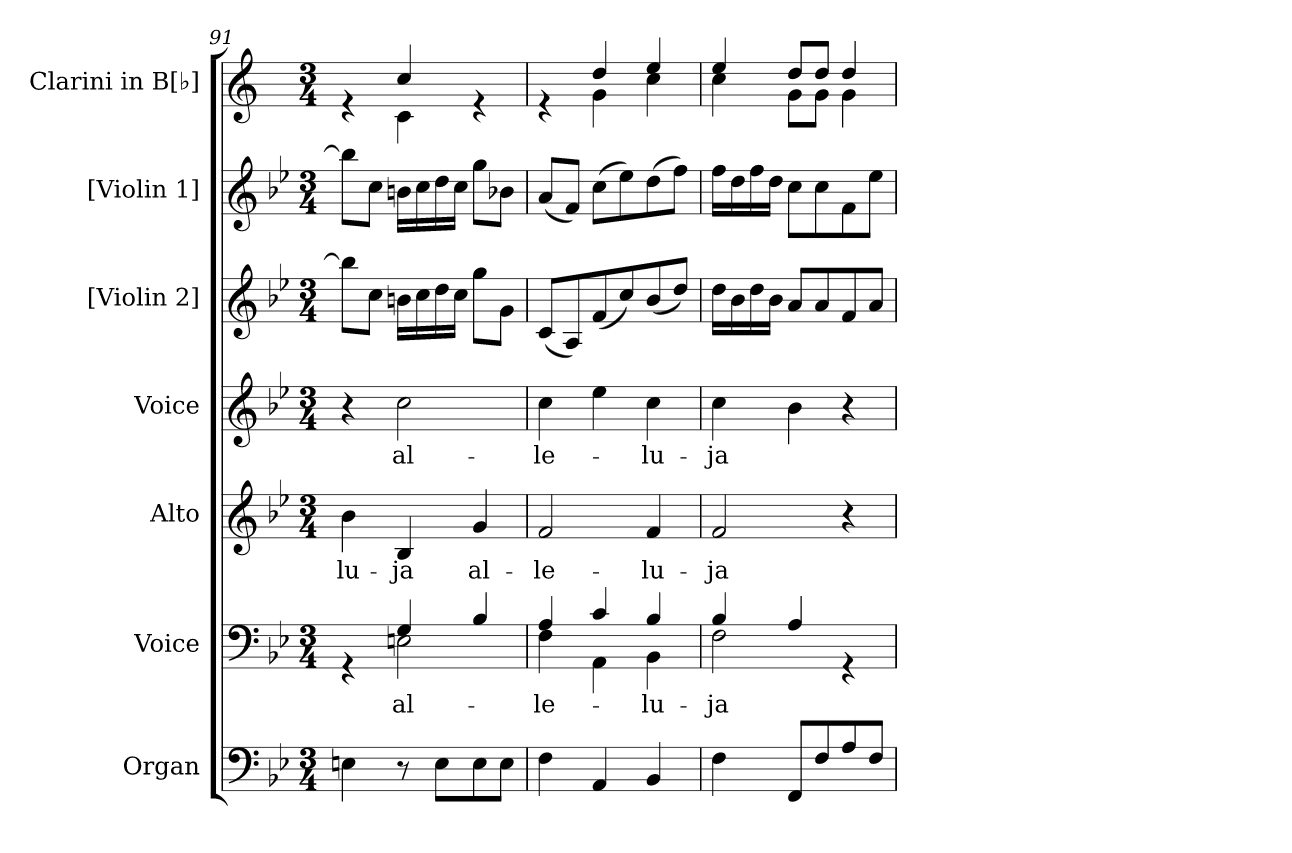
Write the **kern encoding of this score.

**kern	**kern	**text	**kern	**text	**kern	**text	**kern	**kern	**kern
*part7	*part6	*part6	*part5	*part5	*part4	*part4	*part3	*part2	*part1
*staff7	*staff6	*staff6	*staff5	*staff5	*staff4	*staff4	*staff3	*staff2	*staff1
*I"Organ	*I"Voice	*	*I"Alto	*	*I"Voice	*	*I"[Violin 2]	*I"[Violin 1]	*I"Clarini in B[♭]
*	*	*	*I'A	*	*	*	*I'Vln	*I'Vln	*
*clefF4	*clefF4	*	*clefG2	*	*clefG2	*	*clefG2	*clefG2	*clefG2
*	*	*	*	*	*	*	*	*	*ITrd1c2
*k[b-e-]	*k[b-e-]	*	*k[b-e-]	*	*k[b-e-]	*	*k[b-e-]	*k[b-e-]	*k[b-e-]
*M3/4	*M3/4	*	*M3/4	*	*M3/4	*	*M3/4	*M3/4	*M3/4
=91	=91	=91	=91	=91	=91	=91	=91	=91	=91
*	*^	*	*	*	*	*	*	*	*
!	!	!	!	!	!LO:LY:b	!	!	!	!	!
*	*	*	*	*	*	*	*	*	*	*^
4En\	4rGG	4ryy	.	4b-\	-lu-	4r	.	8bb-\L]	8bb-\L]	4re	4ryy
.	.	.	.	.	.	.	.	8cc\J	8cc\J	.	.
!	!	!	!LO:LY:b	!	!LO:LY:b	!	!LO:LY:b	!	!	!	!
8r	4G/	2En\	al-	4B-/	-ja	2cc\	al-	16bn\LL	16bn\LL	4b-/	4B-\
.	.	.	.	.	.	.	.	16cc\	16cc\	.	.
8E\L	.	.	.	.	.	.	.	16dd\	16dd\	.	.
.	.	.	.	.	.	.	.	16cc\JJ	16cc\JJ	.	.
!	!	!	!	!	!LO:LY:b	!	!	!	!	!	!
8E\	4B-/	.	.	4g/	al-	.	.	8gg\L	8gg\L	4re	4ryy
8E\J	.	.	.	.	.	.	.	8g\J	8b-X\J	.	.
=92	=92	=92	=92	=92	=92	=92	=92	=92	=92	=92	=92
!	!	!	!LO:LY:b	!	!LO:LY:b	!	!LO:LY:b	!	!	!	!
4F\	4A/	4F\	-le-	2f/	-le-	4cc\	-le-	(8c/L	(8a/L	4re	4ryy
.	.	.	.	.	.	.	.	8A/)	8f/J)	.	.
4AA/	4c/	4AA\	.	.	.	4ee-\	.	(8f/	(8cc\L	4cc/	4f\
.	.	.	.	.	.	.	.	8cc/)	8ee-\)	.	.
!	!	!	!LO:LY:b	!	!LO:LY:b	!	!LO:LY:b	!	!	!	!
4BB-/	4B-/	4BB-\	-lu-	4f/	-lu-	4cc\	-lu-	(8b-/	(8dd\	4dd/	4b-\
.	.	.	.	.	.	.	.	8dd/J)	8ff\J)	.	.
=93	=93	=93	=93	=93	=93	=93	=93	=93	=93	=93	=93
!	!	!	!LO:LY:b	!	!LO:LY:b	!	!LO:LY:b	!	!	!	!
4F\	4B-/	2F\	-ja	2f/	-ja	4cc\	-ja	16dd\LL	16ff\LL	4dd/	4b-\
.	.	.	.	.	.	.	.	16b-\	16dd\	.	.
.	.	.	.	.	.	.	.	16dd\	16ff\	.	.
.	.	.	.	.	.	.	.	16b-\JJ	16dd\JJ	.	.
8FF/L	4A/	.	.	.	.	4b-\	.	8a/L	8cc\L	8cc/L	8f\L
8F/	.	.	.	.	.	.	.	8a/	8cc\	8cc/J	8f\J
8A/	4rGG	4ryy	.	4r	.	4r	.	8f/	8f\	4cc/	4f\
8F/J	.	.	.	.	.	.	.	8a/J	8ee-\J	.	.
*	*v	*v	*	*	*	*	*	*	*	*v	*v
=	=	=	=	=	=	=	=	=	=
*-	*-	*-	*-	*-	*-	*-	*-	*-	*-
